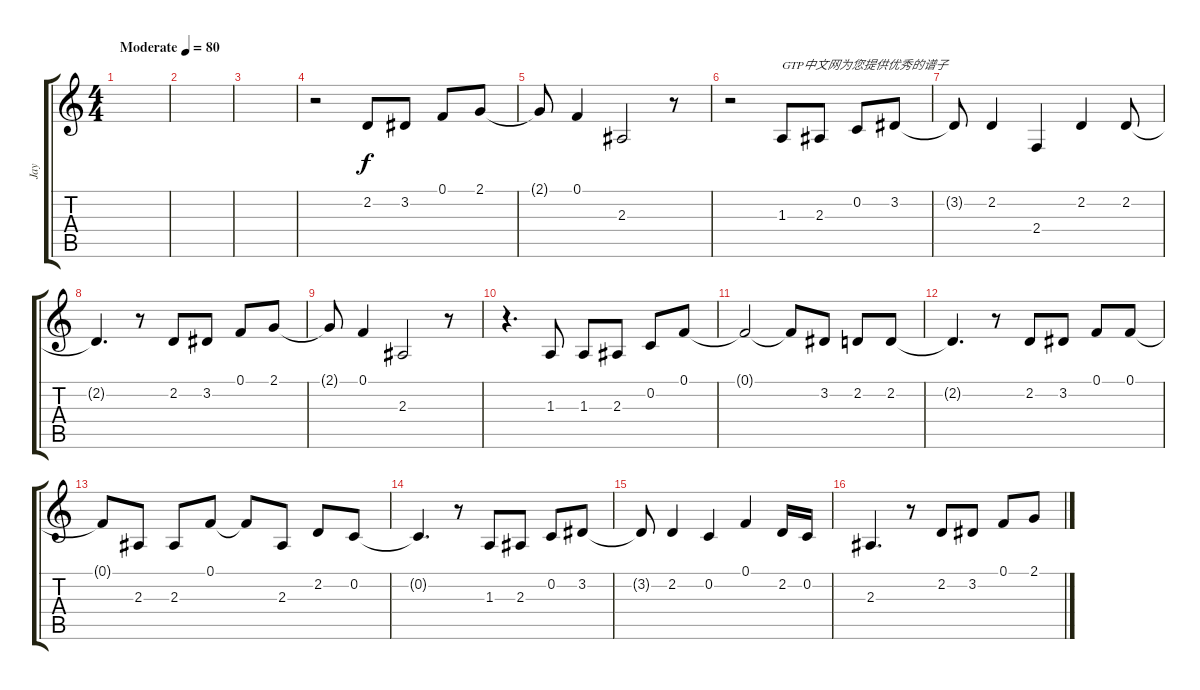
\track ("Jay" "Jay") {instrument voiceoohs}
\staff {score tabs}
\tuning (F4 C4 Ab3 Eb3 Bb2 F2) {hide}
\ts (4 4)
\tempo (80 "Moderate")
\clef g2
\ks c
|
|
|
r.2 2.2.8 3.2.8 0.1.8 2.1.8 |
2.1{t}.8 0.1.4 2.3.2 r.8 |
r.2 1.3.8{txt "GTP中文网为您提供优秀的谱子"} 2.3.8 0.2.8 3.2.8 |
3.2{t}.8 2.2.4 2.4.4 2.2.4 2.2.8 |
2.2{t}.4{d} r.8 2.2.8 3.2.8 0.1.8 2.1.8 |
2.1{t}.8 0.1.4 2.3.2 r.8 |
r.4{d} 1.3.8 1.3.8 2.3.8 0.2.8 0.1.8 |
0.1{t}.2 0.1{t}.8 3.2.8 2.2.8 2.2.8 |
2.2{t}.4{d} r.8 2.2.8 3.2.8 0.1.8 0.1.8 |
0.1{t}.8 2.3.8 2.3.8 0.1.8 0.1{t}.8 2.3.8 2.2.8 0.2.8 |
0.2{t}.4{d} r.8 1.3.8 2.3.8 0.2.8 3.2.8 |
3.2{t}.8 2.2.4 0.2.4 0.1.4 2.2.16 0.2.16 |
2.3.4{d} r.8 2.2.8 3.2.8 0.1.8 2.1.8
